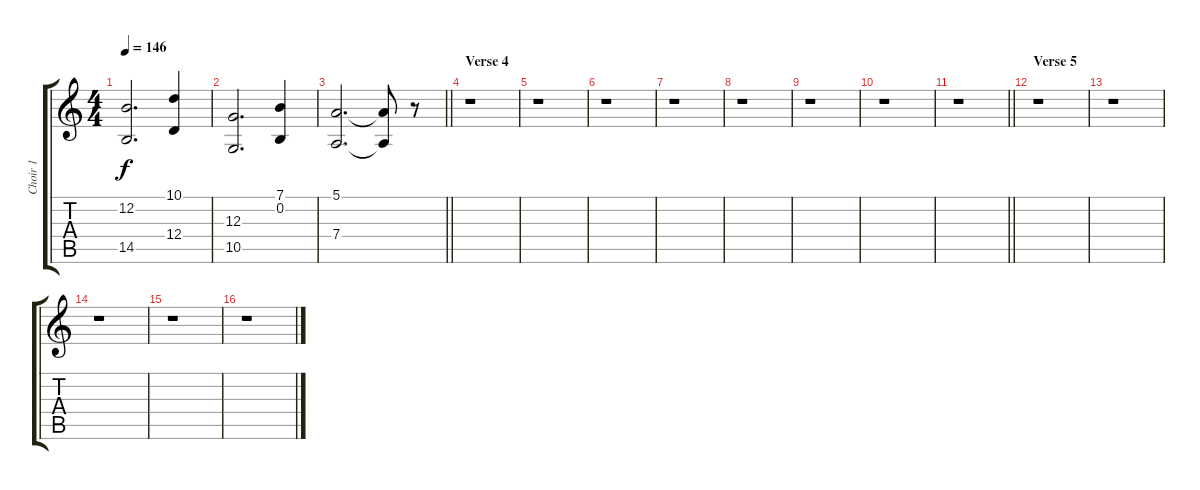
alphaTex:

\track ("Choir 1" "Choir 1") {instrument choiraahs}
\staff {score tabs}
\tuning (E4 B3 G3 D3 A2 E2) {hide}
\ts (4 4)
\tempo 146
\clef g2
\ks c
(12.2 14.5).2{d dy f} (10.1 12.4).4 |
(12.3 10.5).2{d} (7.1 0.2).4 |
\barLineRight lightlight
(5.1 7.4).2{d} (5.1{t} 7.4{t}).8 r.8 |
\section ("" "Verse 4")
r.1 |
r.1 |
r.1 |
r.1 |
r.1 |
r.1 |
r.1 |
\barLineRight lightlight
r.1 |
\section ("" "Verse 5")
r.1 |
r.1 |
r.1 |
r.1 |
r.1
